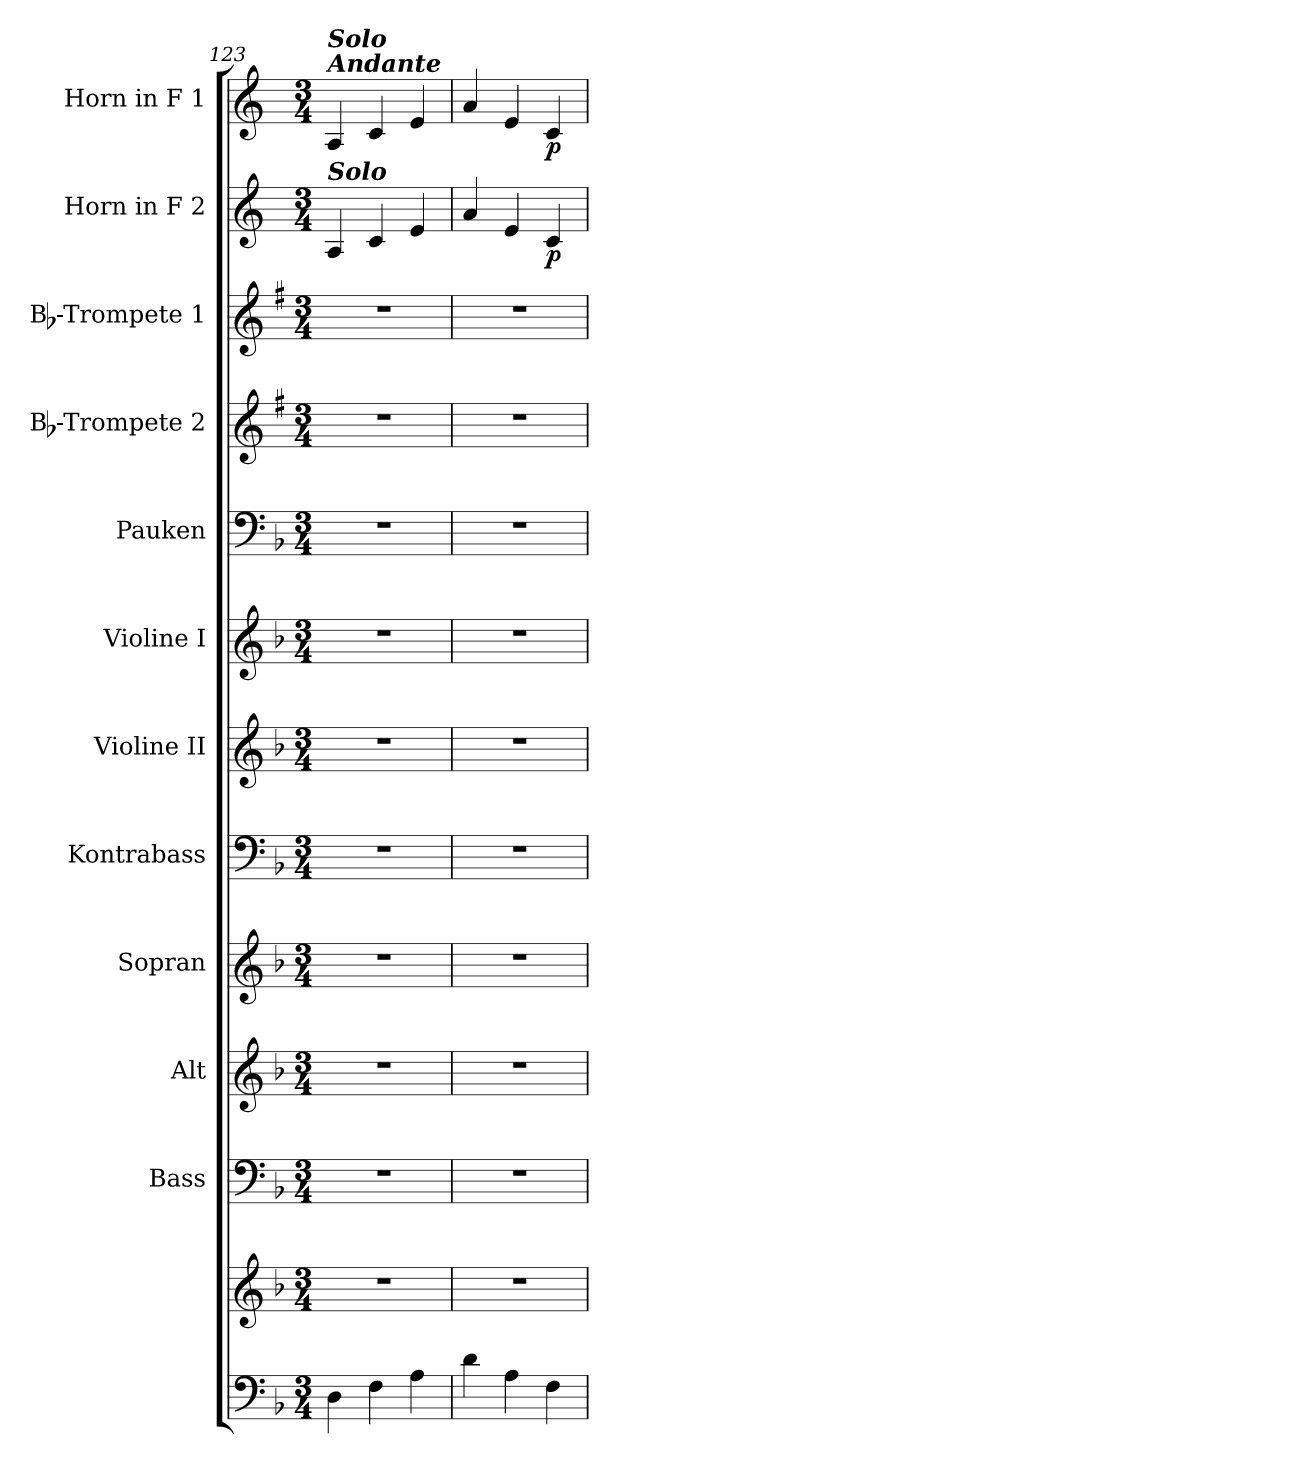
**kern	**kern	**kern	**kern	**kern	**kern	**kern	**kern	**kern	**kern	**kern	**kern	**dynam	**kern	**dynam
*part12	*part12	*part11	*part10	*part9	*part8	*part7	*part6	*part5	*part4	*part3	*part2	*part2	*part1	*part1
*staff13	*staff12	*staff11	*staff10	*staff9	*staff8	*staff7	*staff6	*staff5	*staff4	*staff3	*staff2	*staff2	*staff1	*staff1
*	*	*I"Bass	*I"Alt	*I"Sopran	*I"Kontrabass	*I"Violine II	*I"Violine I	*I"Pauken	*I"Bb-Trompete 2	*I"Bb-Trompete 1	*I"Horn in F 2	*	*I"Horn in F 1	*
*	*	*I'B.	*I'A.	*I'S.	*I'Kb.	*I'Vl. II	*I'Vl. I	*I'Pk.	*I'Bb Trp. 2	*I'Bb Trp. 1	*	*	*	*
!!LO:PB:g=z
*clefF4	*clefG2	*clefF4	*clefG2	*clefG2	*clefF4	*clefG2	*clefG2	*clefF4	*clefG2	*clefG2	*clefG2	*	*clefG2	*
*	*	*	*	*	*ITrd7c12	*	*	*	*ITrd1c2	*ITrd1c2	*ITrd4c7	*	*ITrd4c7	*
*k[b-]	*k[b-]	*k[b-]	*k[b-]	*k[b-]	*k[b-]	*k[b-]	*k[b-]	*k[b-]	*k[b-]	*k[b-]	*k[b-]	*	*k[b-]	*
*F:	*F:	*F:	*F:	*F:	*F:	*F:	*F:	*F:	*F:	*F:	*F:	*	*F:	*
*M3/4	*M3/4	*M3/4	*M3/4	*M3/4	*M3/4	*M3/4	*M3/4	*M3/4	*M3/4	*M3/4	*M3/4	*	*M3/4	*
=123	=123	=123	=123	=123	=123	=123	=123	=123	=123	=123	=123	=123	=123	=123
!	!	!	!	!	!	!	!	!	!	!	!	!	!LO:TX:a:Bi:t=Andante	!
!	!	!	!	!	!	!	!	!	!	!	!	!	!LO:TX:a:Bi:t=Solo	!
!	!	!	!	!	!	!	!	!	!	!	!LO:TX:a:Bi:t=Solo	!	!	!
4D\	2.r	2.r	2.r	2.r	2.r	2.r	2.r	2.r	2.r	2.r	4D/	.	4D/	.
4F\	.	.	.	.	.	.	.	.	.	.	4F/	.	4F/	.
4A\	.	.	.	.	.	.	.	.	.	.	4A/	.	4A/	.
=124	=124	=124	=124	=124	=124	=124	=124	=124	=124	=124	=124	=124	=124	=124
4d\	2.r	2.r	2.r	2.r	2.r	2.r	2.r	2.r	2.r	2.r	4d/	.	4d/	.
4A\	.	.	.	.	.	.	.	.	.	.	4A/	.	4A/	.
!	!	!	!	!	!	!	!	!	!	!	!	!LO:DY:b	!	!LO:DY:b
4F\	.	.	.	.	.	.	.	.	.	.	4F/	p	4F/	p
=	=	=	=	=	=	=	=	=	=	=	=	=	=	=
*-	*-	*-	*-	*-	*-	*-	*-	*-	*-	*-	*-	*-	*-	*-
